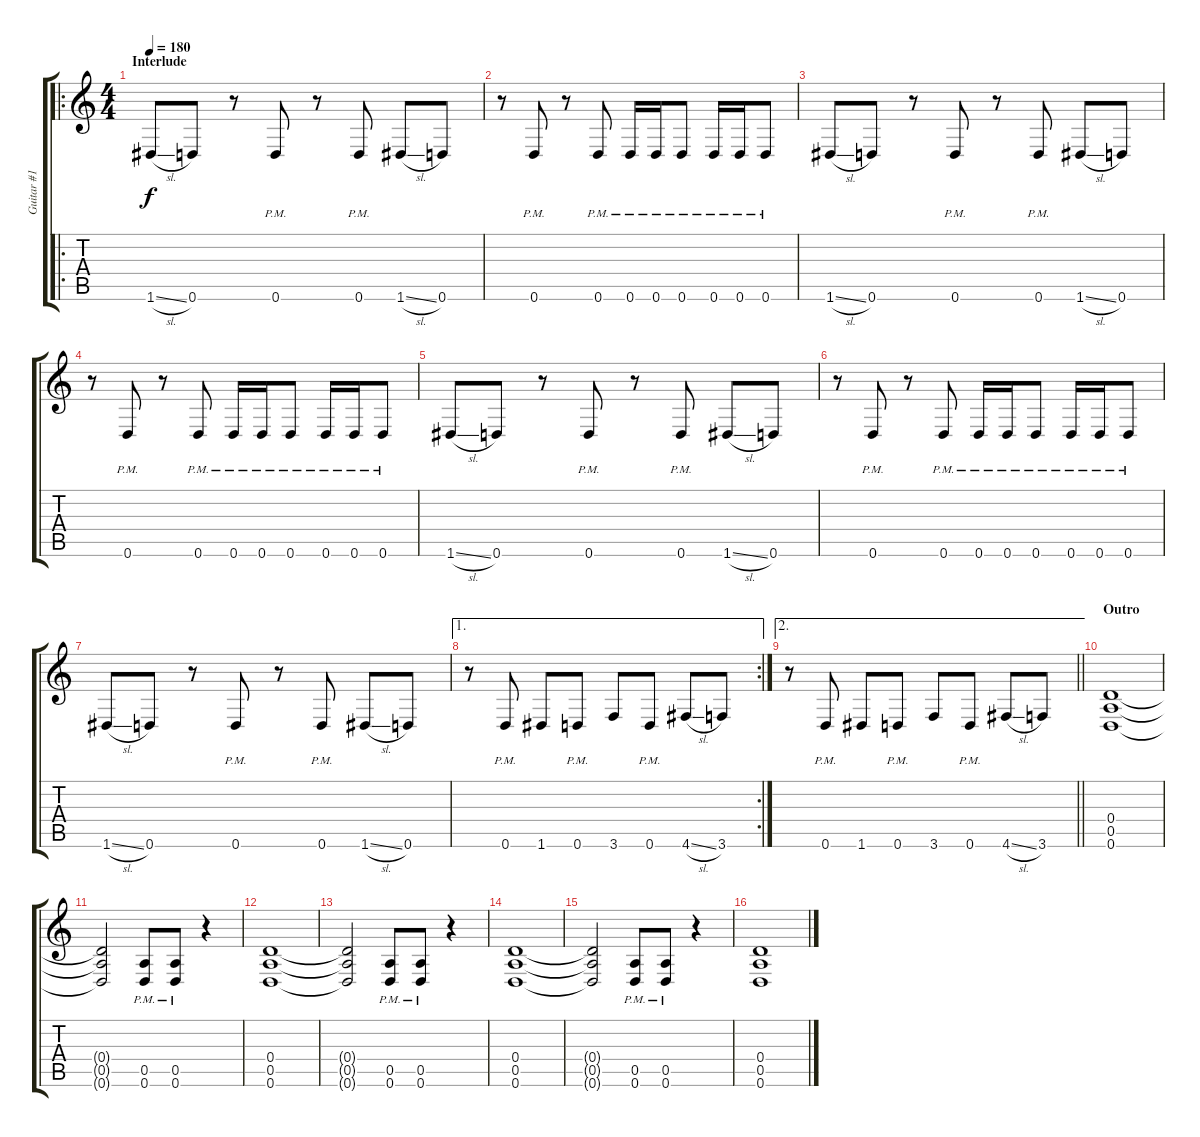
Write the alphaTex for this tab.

\track ("Guitar #1" "Guitar #1") {instrument distortionguitar}
\staff {score tabs}
\tuning (E4 B3 G3 D3 A2 D2) {hide}
\ro
\ts (4 4)
\section ("" "Interlude")
\tempo 180
\clef g2
\ks c
1.6{sl}.8{dy f} 0.6.8 r.8 0.6{pm}.8 r.8 0.6{pm}.8 1.6{sl}.8 0.6.8 |
r.8 0.6{pm}.8 r.8 0.6{pm}.8 0.6{pm}.16 0.6{pm}.16 0.6{pm}.8 0.6{pm}.16 0.6{pm}.16 0.6{pm}.8 |
1.6{sl}.8 0.6.8 r.8 0.6{pm}.8 r.8 0.6{pm}.8 1.6{sl}.8 0.6.8 |
r.8 0.6{pm}.8 r.8 0.6{pm}.8 0.6{pm}.16 0.6{pm}.16 0.6{pm}.8 0.6{pm}.16 0.6{pm}.16 0.6{pm}.8 |
1.6{sl}.8 0.6.8 r.8 0.6{pm}.8 r.8 0.6{pm}.8 1.6{sl}.8 0.6.8 |
r.8 0.6{pm}.8 r.8 0.6{pm}.8 0.6{pm}.16 0.6{pm}.16 0.6{pm}.8 0.6{pm}.16 0.6{pm}.16 0.6{pm}.8 |
1.6{sl}.8 0.6.8 r.8 0.6{pm}.8 r.8 0.6{pm}.8 1.6{sl}.8 0.6.8 |
\ae 1
\rc 2
r.8 0.6{pm}.8 1.6.8 0.6{pm}.8 3.6.8 0.6{pm}.8 4.6{sl}.8 3.6.8 |
\ae 2
\barLineRight lightlight
r.8 0.6{pm}.8 1.6.8 0.6{pm}.8 3.6.8 0.6{pm}.8 4.6{sl}.8 3.6.8 |
\section ("" "Outro")
(0.4 0.5 0.6).1 |
(0.4{t} 0.5{t} 0.6{t}).2 (0.5{pm} 0.6{pm}).8 (0.5{pm} 0.6{pm}).8 r.4 |
(0.4 0.5 0.6).1 |
(0.4{t} 0.5{t} 0.6{t}).2 (0.5{pm} 0.6{pm}).8 (0.5{pm} 0.6{pm}).8 r.4 |
(0.4 0.5 0.6).1 |
(0.4{t} 0.5{t} 0.6{t}).2 (0.5{pm} 0.6{pm}).8 (0.5{pm} 0.6{pm}).8 r.4 |
(0.4 0.5 0.6).1
